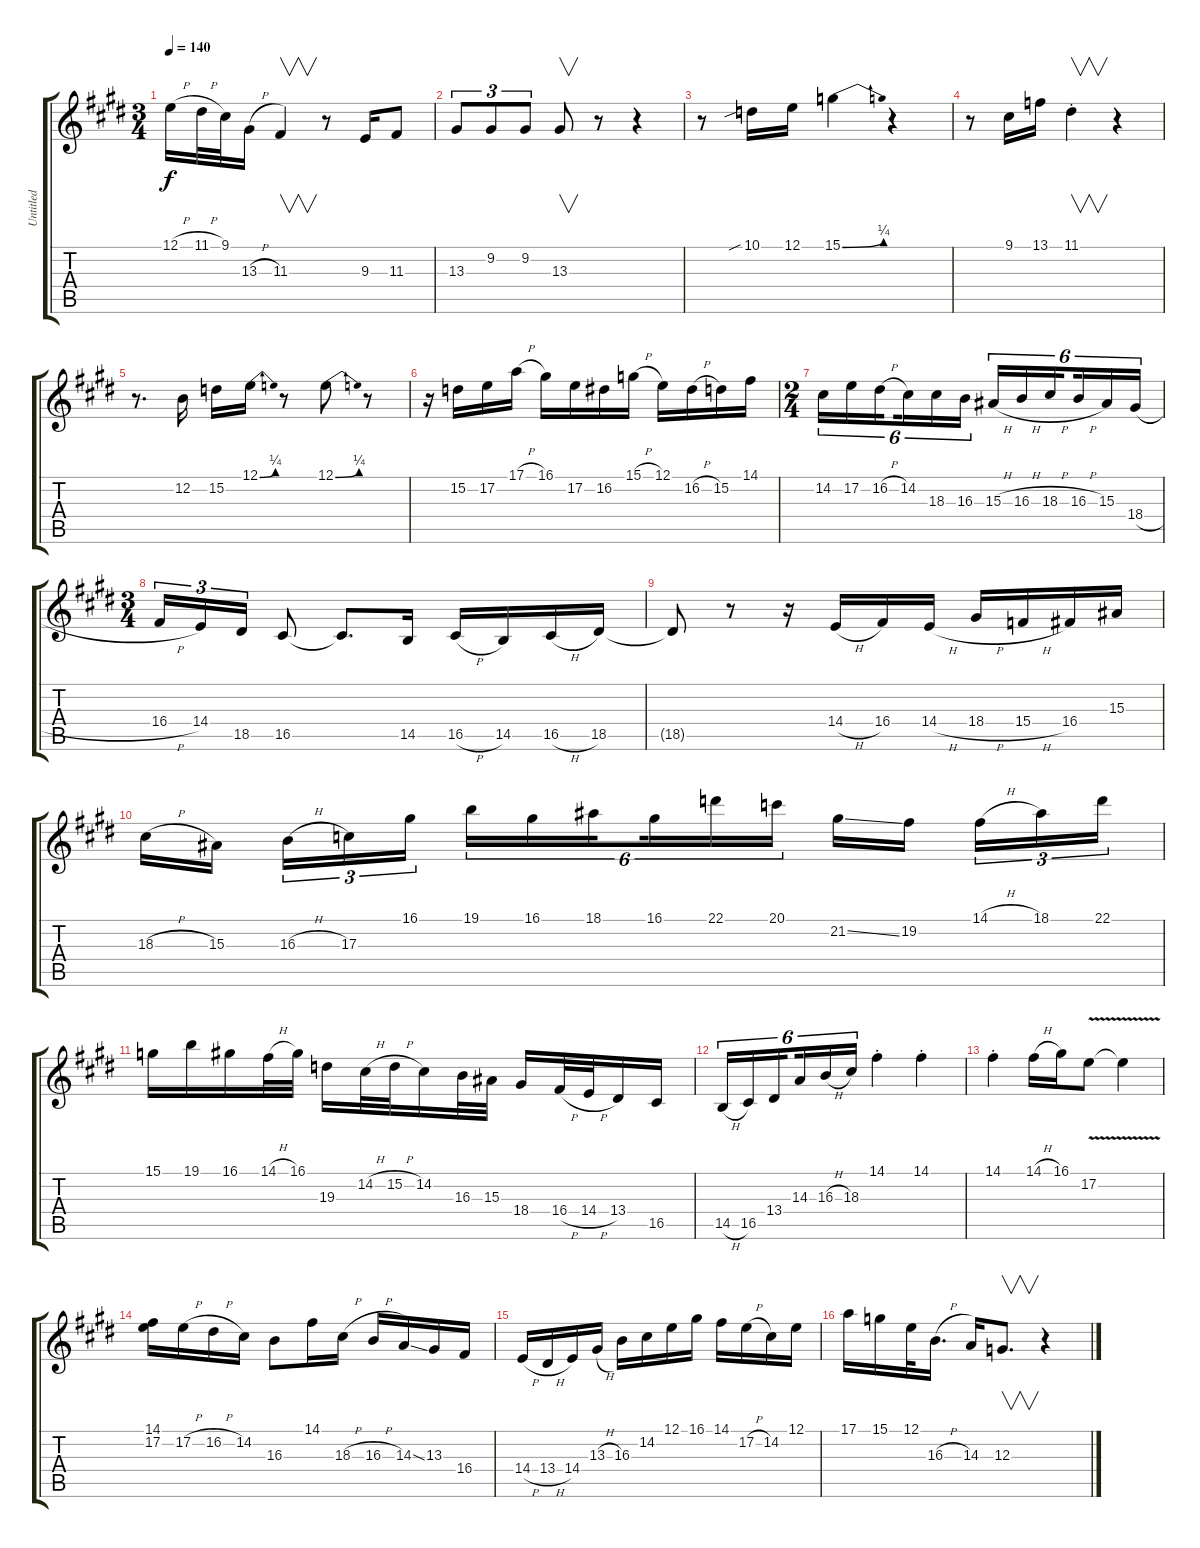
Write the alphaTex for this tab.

\track ("Untitled" "Untitled") {instrument tenorsax}
\staff {score tabs}
\tuning (E4 B3 G3 D3 A2 E2) {hide}
\ts (3 4)
\tempo 140
\clef g2
\ks c#minor
12.1{h}.16{dy f} 11.1{h}.32 9.1.32 13.3{h}.16 11.3.4{v} r.8 9.3.16 11.3.8 |
\ks e
13.3.8{tu (3 2)} 9.2.8{tu (3 2)} 9.2.8{tu (3 2)} 13.3.8{v} r.8 r.4 |
\ks c#minor
r.8 10.1{sib}.16 12.1.16 15.1{be (bend 0 0 60 1)}.4 r.4 |
r.8 9.1.16 13.1.16 11.1{st}.4{v} r.4 |
r.8{d} 12.2.16 15.2.16 12.1{be (bend 0 0 60 1)}.16 r.8 12.1{be (bend 0 0 60 1)}.8 r.8 |
\ks e
r.16 15.2.16 17.2.16 17.1{h}.16 16.1.16 17.2.16 16.2.16 15.1{h}.16 12.1.16 16.2{h}.16 15.2.16 14.1.16 |
\ts (2 4)
\ks c#minor
14.2.16{tu (6 4)} 17.2.16{tu (6 4)} 16.2{h}.16{tu (6 4) beam splitsecondary} 14.2.16{tu (6 4)} 18.3.16{tu (6 4)} 16.3.16{tu (6 4)} 15.3{h}.16{tu (6 4)} 16.3{h}.16{tu (6 4)} 18.3{h}.16{tu (6 4) beam splitsecondary} 16.3{h}.16{tu (6 4)} 15.3.16{tu (6 4)} 18.4{h}.16{tu (6 4)} |
\ts (3 4)
16.4{h}.16{tu (3 2)} 14.4.16{tu (3 2)} 18.5.16{tu (3 2)} 16.5.8 16.5{t}.8{d} 14.5.16 16.5{h}.16 14.5.16 16.5{h}.16 18.5.16 |
\ks e
18.5{t}.8 r.8 r.16 14.4{h}.16 16.4.16 14.4{h}.16 18.4{h}.16 15.4{h}.16 16.4.16 15.3.16 |
\ks c#minor
18.3{h}.16 15.3.16{beam splitsecondary} 16.3{h}.16{tu (3 2)} 17.3.16{tu (3 2)} 16.1.16{tu (3 2)} 19.1.16{tu (6 4)} 16.1.16{tu (6 4)} 18.1.16{tu (6 4) beam splitsecondary} 16.1.16{tu (6 4)} 22.1.16{tu (6 4)} 20.1.16{tu (6 4)} 21.2{ss}.16 19.2.16{beam splitsecondary} 14.1{h}.16{tu (3 2)} 18.1.16{tu (3 2)} 22.1.16{tu (3 2)} |
15.1.16 19.1.16 16.1.16 14.1{h}.32 16.1.32 19.3.16 14.2{h}.32 15.2{h}.32 14.2.16 16.3.32 15.3.32 18.4.16 16.4{h}.32 14.4{h}.32 13.4.16 16.5.16 |
\ks e
14.5{h}.16{tu (6 4)} 16.5.16{tu (6 4)} 13.4.16{tu (6 4) beam splitsecondary} 14.3.16{tu (6 4)} 16.3{h}.16{tu (6 4)} 18.3.16{tu (6 4)} 14.1{st}.4 14.1{st}.4 |
\ks c#minor
14.1{st}.4 14.1{h}.16 16.1.16 17.2{v}.8 17.2{v t}.4 |
(14.1 17.2).16 17.2{h}.16 16.2{h}.16 14.2.16 16.3.8 14.1.16 18.3{h}.16 16.3{h}.16 14.3{ss}.16 13.3.16 16.4.16 |
\ks e
14.4{h}.16 13.4{h}.16 14.4.16 13.3{h}.16 16.3.16 14.2.16 12.1.16 16.1.16 14.1.16 17.2{h}.16 14.2.16 12.1.16 |
\ks c#minor
17.1.16 15.1.16 12.1.32 16.3{h}.16{d} 14.3.16 12.3.8{v d} r.4
